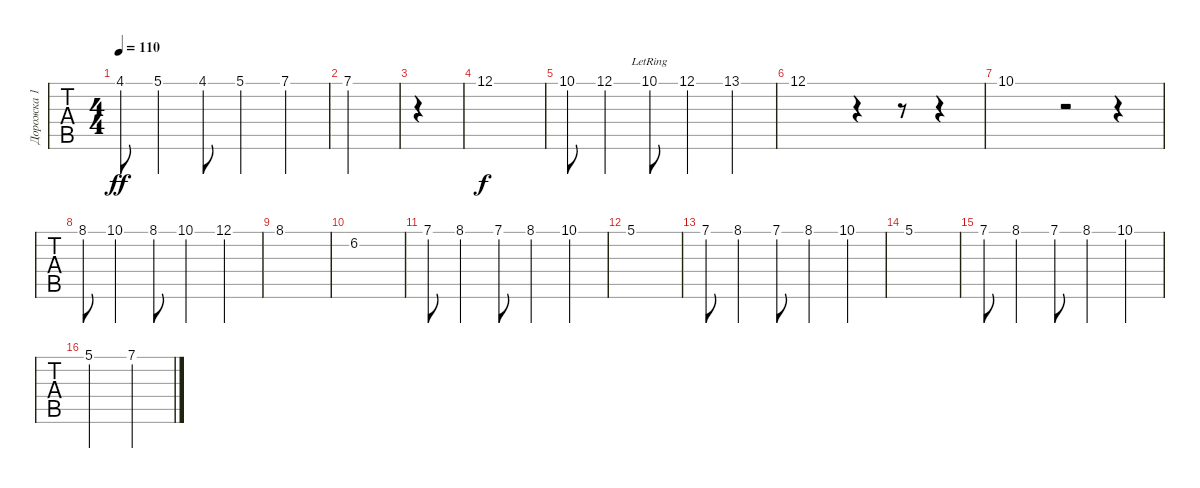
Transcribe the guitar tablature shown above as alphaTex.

\track ("Дорожка 1" "Дорожка 1") {instrument acousticguitarsteel}
\staff {tabs}
\tuning (E4 B3 G3 D3 A2 E2) {hide}
\ts (4 4)
\tempo 110
\clef g2
\ks c
4.1.8{dy ff} 5.1.4 4.1.8 5.1.4 7.1.4 |
7.1.2 |
|
12.1.1{dy f instrument acousticgrandpiano} |
10.1.8 12.1.4 10.1{lr}.8 12.1.4 13.1.4 |
12.1.1 r.4 r.8 r.4 |
10.1.1 r.2 r.4 |
8.1.8 10.1.4 8.1.8 10.1.4 12.1.4 |
8.1.1 |
6.2.1 |
7.1.8 8.1.4 7.1.8 8.1.4 10.1.4 |
5.1.1 |
7.1.8 8.1.4 7.1.8 8.1.4 10.1.4 |
5.1.1 |
7.1.8 8.1.4 7.1.8 8.1.4 10.1.4 |
5.1.2 7.1.2
